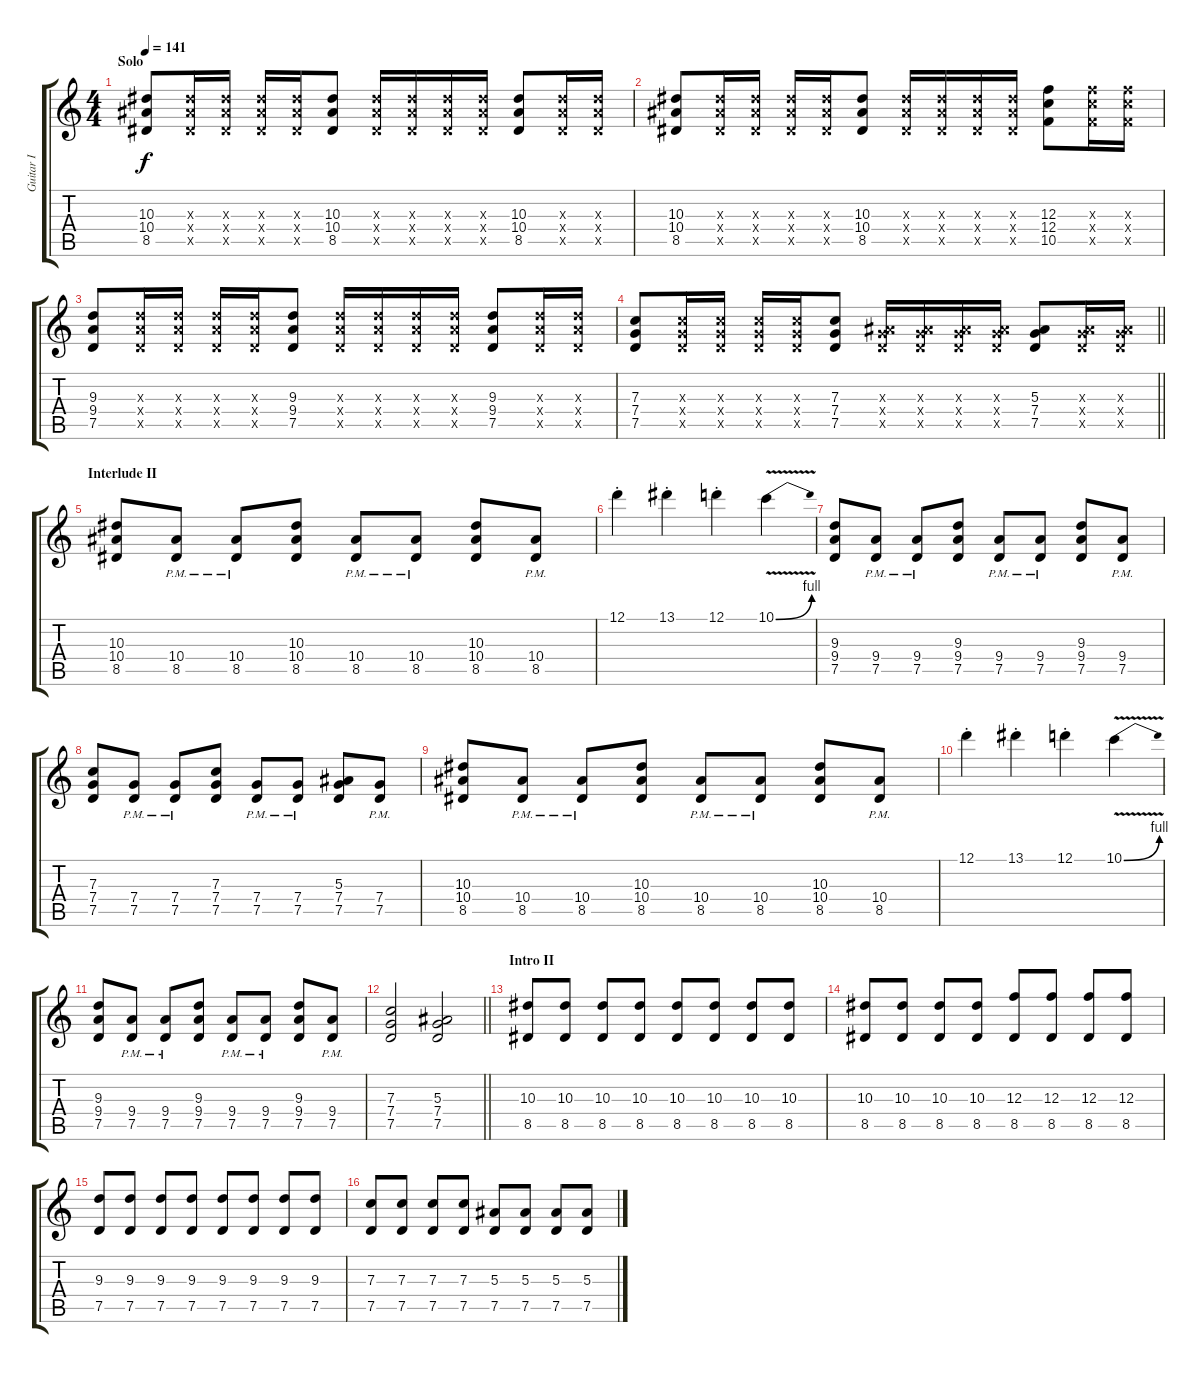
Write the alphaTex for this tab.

\track ("Guitar I" "Guitar I") {instrument electricguitarjazz}
\staff {score tabs}
\tuning (D4 A3 F3 C3 G2 C2) {hide}
\ts (4 4)
\section ("" "Solo")
\tempo 141
\clef g2
\ks c
(10.3 10.4 8.5).8{dy f} (10.3{x} 10.4{x} 8.5{x}).16 (10.3{x} 10.4{x} 8.5{x}).16 (10.3{x} 10.4{x} 8.5{x}).16 (10.3{x} 10.4{x} 8.5{x}).16 (10.3 10.4 8.5).8 (10.3{x} 10.4{x} 8.5{x}).16 (10.3{x} 10.4{x} 8.5{x}).16 (10.3{x} 10.4{x} 8.5{x}).16 (10.3{x} 10.4{x} 8.5{x}).16 (10.3 10.4 8.5).8 (10.3{x} 10.4{x} 8.5{x}).16 (10.3{x} 10.4{x} 8.5{x}).16 |
(10.3 10.4 8.5).8 (10.3{x} 10.4{x} 8.5{x}).16 (10.3{x} 10.4{x} 8.5{x}).16 (10.3{x} 10.4{x} 8.5{x}).16 (10.3{x} 10.4{x} 8.5{x}).16 (10.3 10.4 8.5).8 (10.3{x} 10.4{x} 8.5{x}).16 (10.3{x} 10.4{x} 8.5{x}).16 (10.3{x} 10.4{x} 8.5{x}).16 (10.3{x} 10.4{x} 8.5{x}).16 (12.3 12.4 10.5).8 (12.3{x} 12.4{x} 10.5{x}).16 (12.3{x} 12.4{x} 10.5{x}).16 |
(9.3 9.4 7.5).8 (9.3{x} 9.4{x} 7.5{x}).16 (9.3{x} 9.4{x} 7.5{x}).16 (9.3{x} 9.4{x} 7.5{x}).16 (9.3{x} 9.4{x} 7.5{x}).16 (9.3 9.4 7.5).8 (9.3{x} 9.4{x} 7.5{x}).16 (9.3{x} 9.4{x} 7.5{x}).16 (9.3{x} 9.4{x} 7.5{x}).16 (9.3{x} 9.4{x} 7.5{x}).16 (9.3 9.4 7.5).8 (9.3{x} 9.4{x} 7.5{x}).16 (9.3{x} 9.4{x} 7.5{x}).16 |
\barLineRight lightlight
(7.3 7.4 7.5).8 (7.3{x} 7.4{x} 7.5{x}).16 (7.3{x} 7.4{x} 7.5{x}).16 (7.3{x} 7.4{x} 7.5{x}).16 (7.3{x} 7.4{x} 7.5{x}).16 (7.3 7.4 7.5).8 (5.3{x} 7.4{x} 7.5{x}).16 (5.3{x} 7.4{x} 7.5{x}).16 (5.3{x} 7.4{x} 7.5{x}).16 (5.3{x} 7.4{x} 7.5{x}).16 (5.3 7.4 7.5).8 (5.3{x} 7.4{x} 7.5{x}).16 (5.3{x} 7.4{x} 7.5{x}).16 |
\section ("" "Interlude II")
(10.3 10.4 8.5).8 (10.4{pm} 8.5{pm}).8 (10.4{pm} 8.5{pm}).8 (10.3 10.4 8.5).8 (10.4{pm} 8.5{pm}).8 (10.4{pm} 8.5{pm}).8 (10.3 10.4 8.5).8 (10.4{pm} 8.5{pm}).8 |
12.1{st}.4 13.1{st}.4 12.1{st}.4 10.1{be (bend 0 0 60 4) v}.4 |
(9.3 9.4 7.5).8 (9.4{pm} 7.5{pm}).8 (9.4{pm} 7.5{pm}).8 (9.3 9.4 7.5).8 (9.4{pm} 7.5{pm}).8 (9.4{pm} 7.5{pm}).8 (9.3 9.4 7.5).8 (9.4{pm} 7.5{pm}).8 |
(7.3 7.4 7.5).8 (7.4{pm} 7.5{pm}).8 (7.4{pm} 7.5{pm}).8 (7.3 7.4 7.5).8 (7.4{pm} 7.5{pm}).8 (7.4{pm} 7.5{pm}).8 (5.3 7.4 7.5).8 (7.4{pm} 7.5{pm}).8 |
(10.3 10.4 8.5).8 (10.4{pm} 8.5{pm}).8 (10.4{pm} 8.5{pm}).8 (10.3 10.4 8.5).8 (10.4{pm} 8.5{pm}).8 (10.4{pm} 8.5{pm}).8 (10.3 10.4 8.5).8 (10.4{pm} 8.5{pm}).8 |
12.1{st}.4 13.1{st}.4 12.1{st}.4 10.1{be (bend 0 0 60 4) v}.4 |
(9.3 9.4 7.5).8 (9.4{pm} 7.5{pm}).8 (9.4{pm} 7.5{pm}).8 (9.3 9.4 7.5).8 (9.4{pm} 7.5{pm}).8 (9.4{pm} 7.5{pm}).8 (9.3 9.4 7.5).8 (9.4{pm} 7.5{pm}).8 |
\barLineRight lightlight
(7.3 7.4 7.5).2 (5.3 7.4 7.5).2 |
\section ("" "Intro II")
(10.3 8.5).8 (10.3 8.5).8 (10.3 8.5).8 (10.3 8.5).8 (10.3 8.5).8 (10.3 8.5).8 (10.3 8.5).8 (10.3 8.5).8 |
(10.3 8.5).8 (10.3 8.5).8 (10.3 8.5).8 (10.3 8.5).8 (12.3 8.5).8 (12.3 8.5).8 (12.3 8.5).8 (12.3 8.5).8 |
(9.3 7.5).8 (9.3 7.5).8 (9.3 7.5).8 (9.3 7.5).8 (9.3 7.5).8 (9.3 7.5).8 (9.3 7.5).8 (9.3 7.5).8 |
(7.3 7.5).8 (7.3 7.5).8 (7.3 7.5).8 (7.3 7.5).8 (5.3 7.5).8 (5.3 7.5).8 (5.3 7.5).8 (5.3 7.5).8
